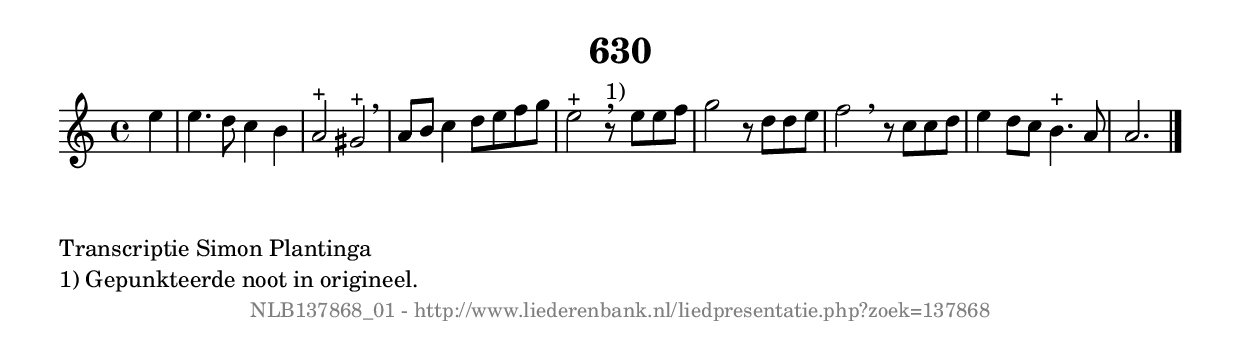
%
% produced by wce2krn 1.64 (7 June 2014)
%
\version"2.16"
#(append! paper-alist '(("long" . (cons (* 210 mm) (* 2000 mm)))))
#(set-default-paper-size "long")
sb = {\breathe}
mBreak = {\breathe }
bBreak = {\breathe }
x = {\once\override NoteHead #'style = #'cross }
gl=\glissando
itime={\override Staff.TimeSignature #'stencil = ##f }
ficta = {\once\set suggestAccidentals = ##t}
fine = {\once\override Score.RehearsalMark #'self-alignment-X = #1 \mark \markup {\italic{Fine}}}
dc = {\once\override Score.RehearsalMark #'self-alignment-X = #1 \mark \markup {\italic{D.C.}}}
dcf = {\once\override Score.RehearsalMark #'self-alignment-X = #1 \mark \markup {\italic{D.C. al Fine}}}
dcc = {\once\override Score.RehearsalMark #'self-alignment-X = #1 \mark \markup {\italic{D.C. al Coda}}}
ds = {\once\override Score.RehearsalMark #'self-alignment-X = #1 \mark \markup {\italic{D.S.}}}
dsf = {\once\override Score.RehearsalMark #'self-alignment-X = #1 \mark \markup {\italic{D.S. al Fine}}}
dsc = {\once\override Score.RehearsalMark #'self-alignment-X = #1 \mark \markup {\italic{D.S. al Coda}}}
pv = {\set Score.repeatCommands = #'((volta "1"))}
sv = {\set Score.repeatCommands = #'((volta "2"))}
tv = {\set Score.repeatCommands = #'((volta "3"))}
qv = {\set Score.repeatCommands = #'((volta "4"))}
xv = {\set Score.repeatCommands = #'((volta #f))}
\header{ tagline = ""
title = "630"
}
\score {{
\key a \minor
\relative g'
{
\set melismaBusyProperties = #'()
\partial 32*8
\time 4/4
\tempo 4=120
\override Score.MetronomeMark #'transparent = ##t
\override Score.RehearsalMark #'break-visibility = #(vector #t #t #f)
e'4 | e4. d8 c4 b4 | a2^"+" gis2^"+" \sb | a8 b8 c4 d8 e8 f8 g8 | e2^"+" r8^"1)" \bar ":|:" \bBreak
e8 e8 f8 | g2 r8 d8 d8 e8 | f2 \sb r8 c8 c8 d8 | e4 d8 c8 b4.^"+" a8 | a2. \bar "|."
 }}
 \midi { }
 \layout {
            indent = 0.0\cm
}
}
\markup { \wordwrap-string #" 
Transcriptie Simon Plantinga

1) Gepunkteerde noot in origineel.
"}
\markup { \vspace #0 } \markup { \with-color #grey \fill-line { \center-column { \smaller "NLB137868_01 - http://www.liederenbank.nl/liedpresentatie.php?zoek=137868" } } }
